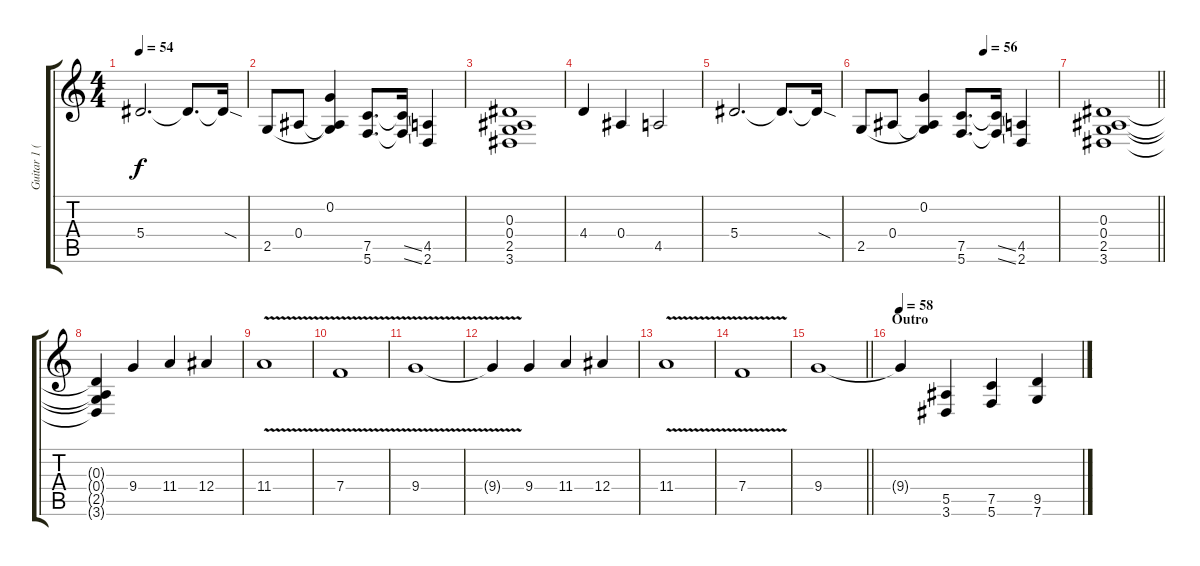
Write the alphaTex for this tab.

\track ("Guitar 1 (Distortion)" "Guitar 1 (") {instrument distortionguitar}
\staff {score tabs}
\tuning (C4 G3 Eb3 Bb2 F2 C2) {hide}
\ts (4 4)
\tempo 54
\clef g2
\ks c
5.4.2{d dy f} 5.4{t}.8{d} 5.4{sod t}.16 |
2.5.8 0.4.8 (0.2 0.4{t} 2.5{t}).4 (7.5 5.6).8{d} (7.5{ss t} 5.6{ss t}).16 (4.5 2.6).4 |
(0.3 0.4 2.5 3.6).1 |
4.4.4 0.4.4 4.5.2 |
5.4.2{d} 5.4{t}.8{d} 5.4{sod t}.16 |
\tempo (56 0.625)
2.5.8 0.4.8 (0.2 0.4{t} 2.5{t}).4 (7.5 5.6).8{d} (7.5{ss t} 5.6{ss t}).16 (4.5 2.6).4 |
\barLineRight lightlight
(0.3 0.4 2.5 3.6).1 |
(0.3{t} 0.4{t} 2.5{t} 3.6{t}).4 9.4.4 11.4.4 12.4.4 |
11.4{v}.1 |
7.4{v}.1 |
9.4{v}.1 |
9.4{t}.4 9.4.4 11.4.4 12.4.4 |
11.4{v}.1 |
7.4{v}.1 |
\barLineRight lightlight
9.4.1 |
\section ("" "Outro")
\tempo 58
9.4{t}.4 (5.5 3.6).4 (7.5 5.6).4 (9.5 7.6).4
